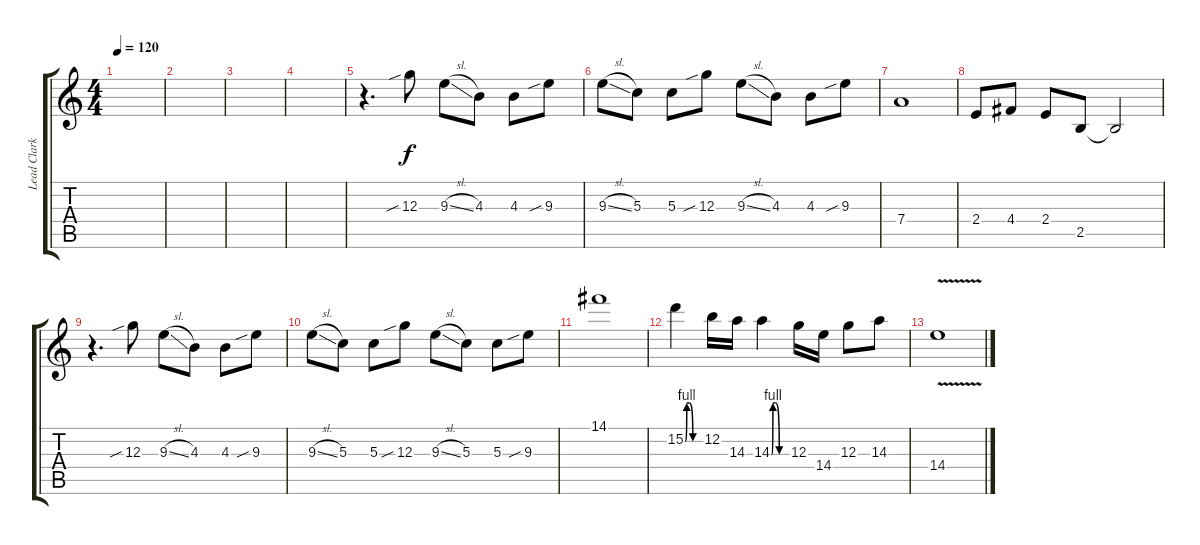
\track ("Lead Clark" "Lead Clark") {instrument distortionguitar}
\staff {score tabs}
\tuning (E4 B3 G3 D3 A2 E2) {hide}
\ts (4 4)
\tempo 120
\clef g2
\ks c
|
|
|
|
r.4{d volume 13} 12.3{sib}.8 9.3{sl}.8 4.3.8 4.3.8 9.3{sib}.8 |
9.3{sl}.8 5.3.8 5.3.8 12.3{sib}.8 9.3{sl}.8 4.3.8 4.3.8 9.3{sib}.8 |
7.4.1{volume 11} |
2.4.8{volume 13} 4.4.8 2.4.8 2.5.8 2.5{t}.2 |
r.4{d} 12.3{sib}.8 9.3{sl}.8 4.3.8 4.3.8 9.3{sib}.8 |
9.3{sl}.8 5.3.8 5.3.8 12.3{sib}.8 9.3{sl}.8 5.3.8 5.3.8 9.3{sib}.8 |
14.1.1{volume 11} |
15.2{be (custom 0 0 6 4 15 4 30 0 45 0 60 0)}.4{volume 13} 12.2.16 14.3.16 14.3{be (custom 0 0 5 4 15 4 30 0 45 0 60 0)}.4 12.3.16 14.4.16 12.3.8 14.3.8 |
14.4{v}.1{volume 10}
